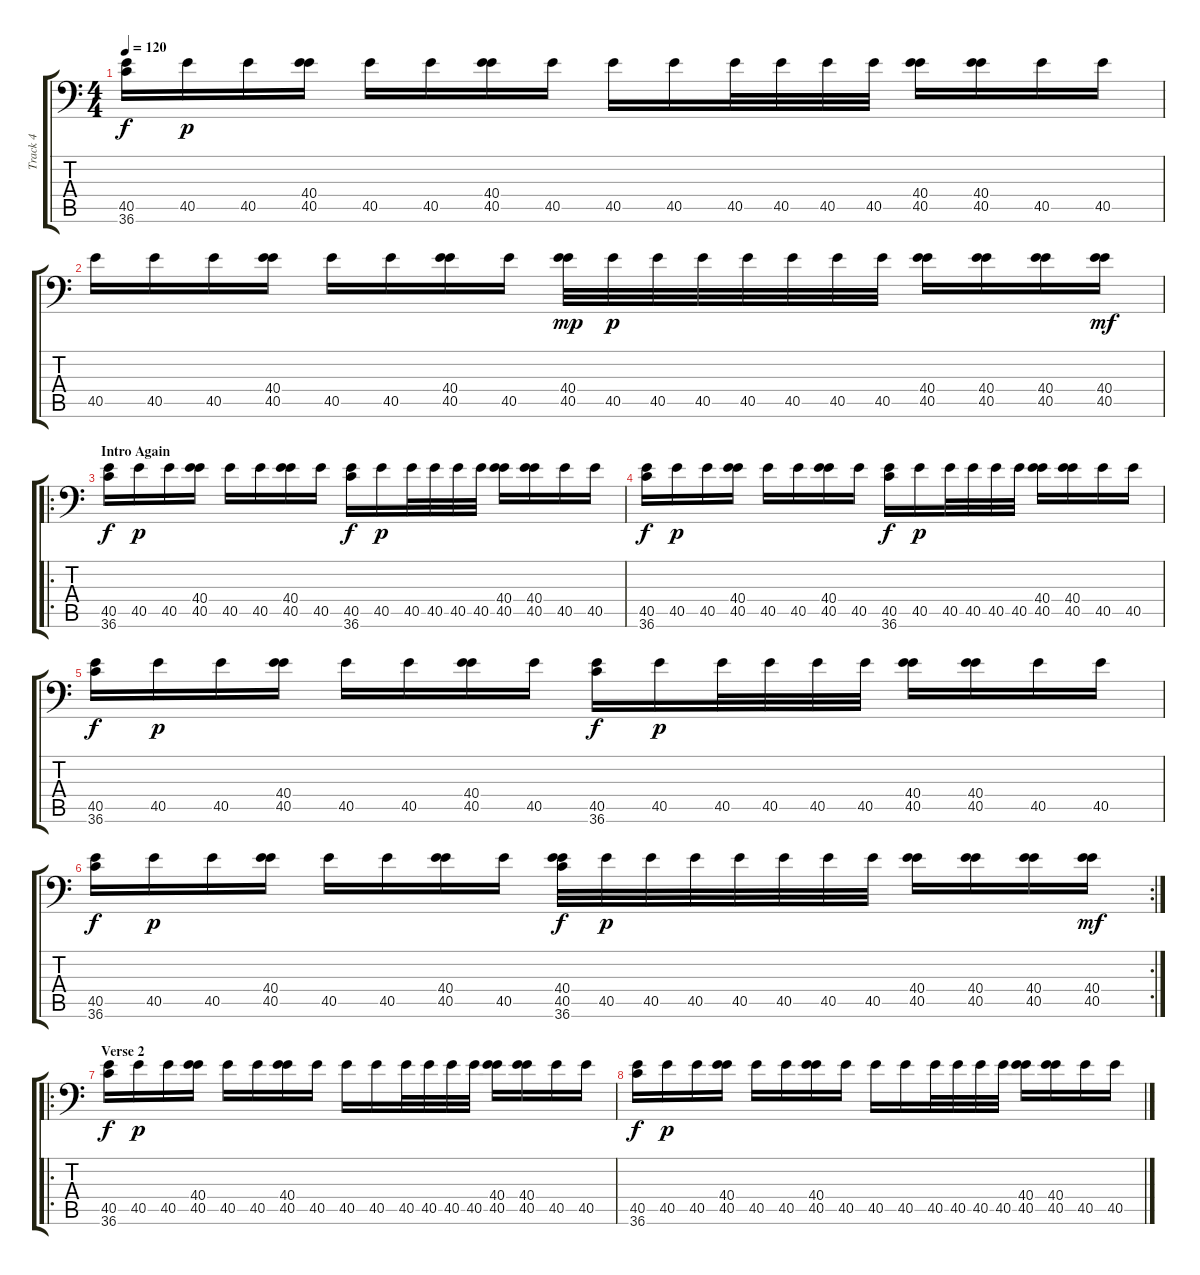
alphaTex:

\track ("Track 4" "Track 4") {instrument acousticgrandpiano}
\staff {score tabs}
\tuning (C-1 C-1 C-1 C-1 C-1 C-1) {hide}
\ts (4 4)
\tempo 120
\clef f4
\ks c
(40.5 36.6).16{dy f} 40.5.16{dy p} 40.5.16 (40.4 40.5).16 40.5.16 40.5.16 (40.4 40.5).16 40.5.16 40.5.16 40.5.16 40.5.32 40.5.32 40.5.32 40.5.32 (40.4 40.5).16 (40.4 40.5).16 40.5.16 40.5.16 |
40.5.16 40.5.16 40.5.16 (40.4 40.5).16 40.5.16 40.5.16 (40.4 40.5).16 40.5.16 (40.4 40.5).32{dy mp} 40.5.32{dy p} 40.5.32 40.5.32 40.5.32 40.5.32 40.5.32 40.5.32 (40.4 40.5).16 (40.4 40.5).16 (40.4 40.5).16 (40.4 40.5).16{dy mf} |
\ro
\section ("" "Intro Again")
(40.5 36.6).16{dy f} 40.5.16{dy p} 40.5.16 (40.4 40.5).16 40.5.16 40.5.16 (40.4 40.5).16 40.5.16 (40.5 36.6).16{dy f} 40.5.16{dy p} 40.5.32 40.5.32 40.5.32 40.5.32 (40.4 40.5).16 (40.4 40.5).16 40.5.16 40.5.16 |
(40.5 36.6).16{dy f} 40.5.16{dy p} 40.5.16 (40.4 40.5).16 40.5.16 40.5.16 (40.4 40.5).16 40.5.16 (40.5 36.6).16{dy f} 40.5.16{dy p} 40.5.32 40.5.32 40.5.32 40.5.32 (40.4 40.5).16 (40.4 40.5).16 40.5.16 40.5.16 |
(40.5 36.6).16{dy f} 40.5.16{dy p} 40.5.16 (40.4 40.5).16 40.5.16 40.5.16 (40.4 40.5).16 40.5.16 (40.5 36.6).16{dy f} 40.5.16{dy p} 40.5.32 40.5.32 40.5.32 40.5.32 (40.4 40.5).16 (40.4 40.5).16 40.5.16 40.5.16 |
\rc 2
(40.5 36.6).16{dy f} 40.5.16{dy p} 40.5.16 (40.4 40.5).16 40.5.16 40.5.16 (40.4 40.5).16 40.5.16 (40.4 40.5 36.6).32{dy f} 40.5.32{dy p} 40.5.32 40.5.32 40.5.32 40.5.32 40.5.32 40.5.32 (40.4 40.5).16 (40.4 40.5).16 (40.4 40.5).16 (40.4 40.5).16{dy mf} |
\ro
\section ("" "Verse 2")
(40.5 36.6).16{dy f} 40.5.16{dy p} 40.5.16 (40.4 40.5).16 40.5.16 40.5.16 (40.4 40.5).16 40.5.16 40.5.16 40.5.16 40.5.32 40.5.32 40.5.32 40.5.32 (40.4 40.5).16 (40.4 40.5).16 40.5.16 40.5.16 |
(40.5 36.6).16{dy f} 40.5.16{dy p} 40.5.16 (40.4 40.5).16 40.5.16 40.5.16 (40.4 40.5).16 40.5.16 40.5.16 40.5.16 40.5.32 40.5.32 40.5.32 40.5.32 (40.4 40.5).16 (40.4 40.5).16 40.5.16 40.5.16
